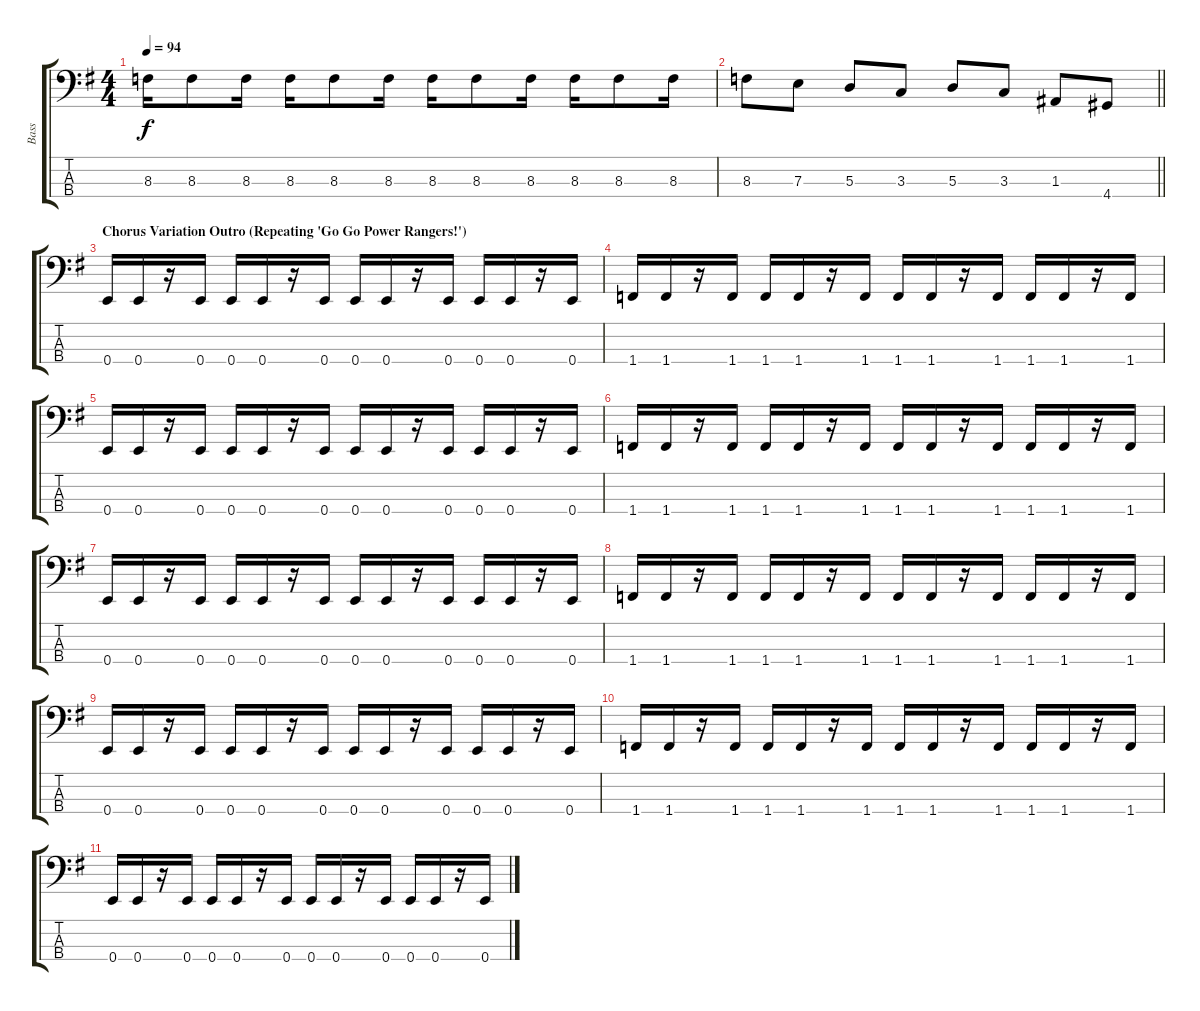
\track ("Bass" "Bass") {instrument electricbassfinger}
\staff {score tabs}
\tuning (G2 D2 A1 E1) {hide}
\ts (4 4)
\tempo 94
\clef f4
\ks g
8.3.16{dy f} 8.3.8 8.3.16 8.3.16 8.3.8 8.3.16 8.3.16 8.3.8 8.3.16 8.3.16 8.3.8 8.3.16 |
\barLineRight lightlight
8.3.8 7.3.8 5.3.8 3.3.8 5.3.8 3.3.8 1.3.8 4.4.8 |
\section ("" "Chorus Variation Outro (Repeating 'Go Go Power Rangers!')")
0.4.16 0.4.16 r.16 0.4.16 0.4.16 0.4.16 r.16 0.4.16 0.4.16 0.4.16 r.16 0.4.16 0.4.16 0.4.16 r.16 0.4.16 |
1.4.16 1.4.16 r.16 1.4.16 1.4.16 1.4.16 r.16 1.4.16 1.4.16 1.4.16 r.16 1.4.16 1.4.16 1.4.16 r.16 1.4.16 |
0.4.16 0.4.16 r.16 0.4.16 0.4.16 0.4.16 r.16 0.4.16 0.4.16 0.4.16 r.16 0.4.16 0.4.16 0.4.16 r.16 0.4.16 |
1.4.16 1.4.16 r.16 1.4.16 1.4.16 1.4.16 r.16 1.4.16 1.4.16 1.4.16 r.16 1.4.16 1.4.16 1.4.16 r.16 1.4.16 |
0.4.16 0.4.16 r.16 0.4.16 0.4.16 0.4.16 r.16 0.4.16 0.4.16 0.4.16 r.16 0.4.16 0.4.16 0.4.16 r.16 0.4.16 |
1.4.16 1.4.16 r.16 1.4.16 1.4.16 1.4.16 r.16 1.4.16 1.4.16 1.4.16 r.16 1.4.16 1.4.16 1.4.16 r.16 1.4.16 |
0.4.16 0.4.16 r.16 0.4.16 0.4.16 0.4.16 r.16 0.4.16 0.4.16 0.4.16 r.16 0.4.16 0.4.16 0.4.16 r.16 0.4.16 |
1.4.16 1.4.16 r.16 1.4.16 1.4.16 1.4.16 r.16 1.4.16 1.4.16 1.4.16 r.16 1.4.16 1.4.16 1.4.16 r.16 1.4.16 |
0.4.16 0.4.16 r.16 0.4.16 0.4.16 0.4.16 r.16 0.4.16 0.4.16 0.4.16 r.16 0.4.16 0.4.16 0.4.16 r.16 0.4.16
